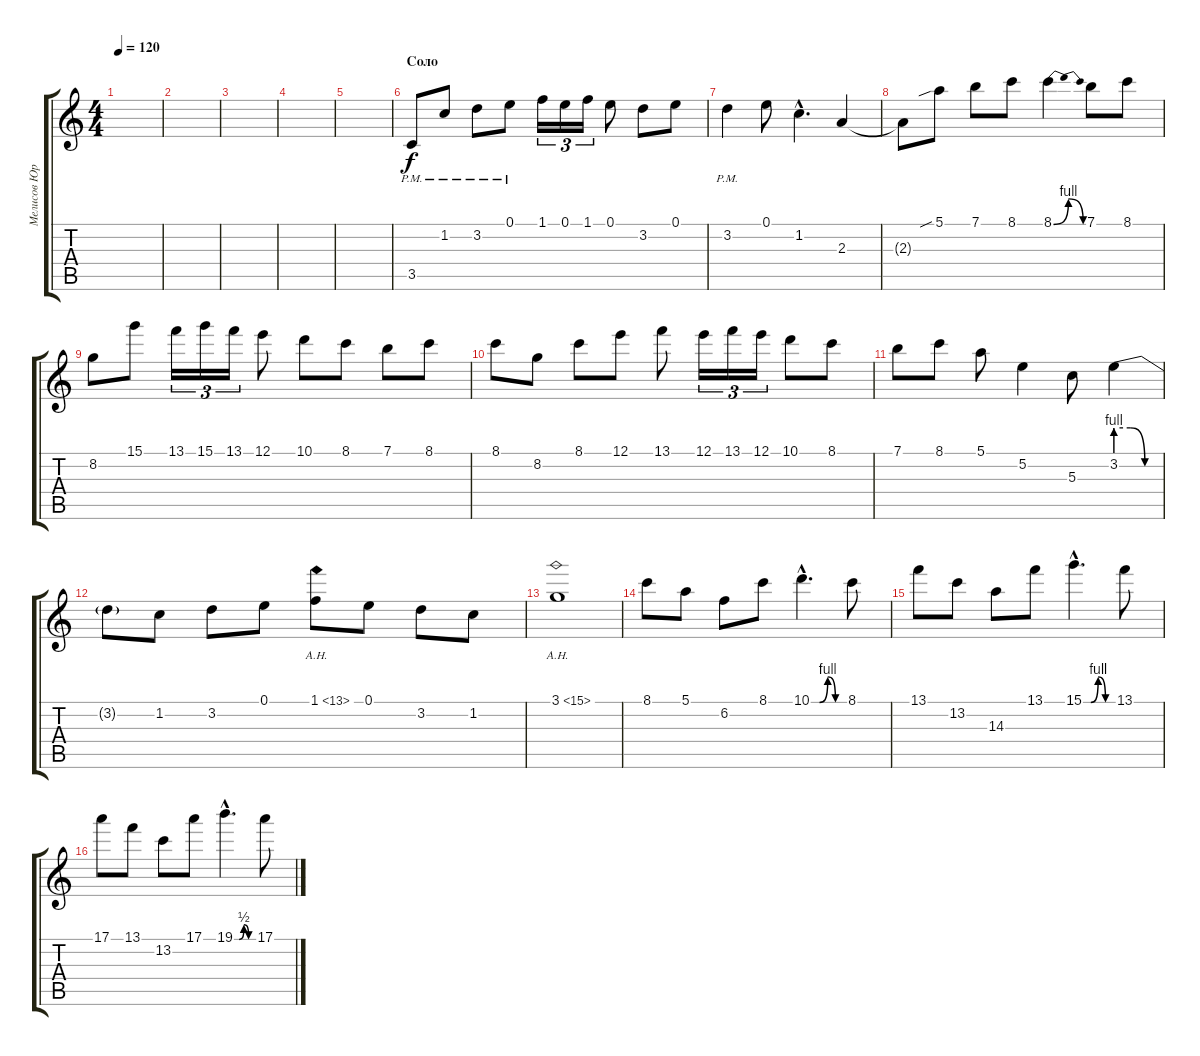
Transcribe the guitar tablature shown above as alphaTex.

\track ("Мелисов Юрий" "Мелисов Юр") {instrument distortionguitar}
\staff {score tabs}
\tuning (E4 B3 G3 D3 A2 E2) {hide}
\ts (4 4)
\tempo 120
\clef g2
\ks c
|
|
|
|
|
\section ("" "Соло")
3.5{pm}.8 1.2{pm}.8 3.2{pm}.8 0.1{pm}.8 1.1.16{tu (3 2)} 0.1.16{tu (3 2)} 1.1.16{tu (3 2)} 0.1.8 3.2.8 0.1.8 |
3.2{pm}.4 0.1.8 1.2{hac}.4{d} 2.3.4 |
2.3{t}.8 5.1{sib}.8 7.1.8 8.1.8 8.1{be (bendrelease 0 0 15 4 30 4 60 0)}.4 7.1.8 8.1.8 |
8.2.8 15.1.8 13.1.16{tu (3 2)} 15.1.16{tu (3 2)} 13.1.16{tu (3 2)} 12.1.8 10.1.8 8.1.8 7.1.8 8.1.8 |
8.1.8 8.2.8 8.1.8 12.1.8 13.1.8 12.1.16{tu (3 2)} 13.1.16{tu (3 2)} 12.1.16{tu (3 2)} 10.1.8 8.1.8 |
7.1.8 8.1.8 5.1.8 5.2.4 5.3.8 3.2{be (custom 0 4 20 4 40 0 60 0)}.4 |
3.2{t}.8 1.2.8 3.2.8 0.1.8 1.1{ah 12}.8 0.1.8 3.2.8 1.2.8 |
3.1{ah 12}.1 |
8.1.8 5.1.8 6.2.8 8.1.8 10.1{be (custom 0 0 15 0 30 4 44 0 60 0) hac}.4{d} 8.1.8 |
13.1.8 13.2.8 14.3.8 13.1.8 15.1{be (custom 0 0 15 0 30 4 45 0 60 0) hac}.4{d} 13.1.8 |
17.1.8 13.1.8 13.2.8 17.1.8 19.1{be (custom 0 0 15 0 30 2 45 0 60 0) hac}.4{d} 17.1.8
